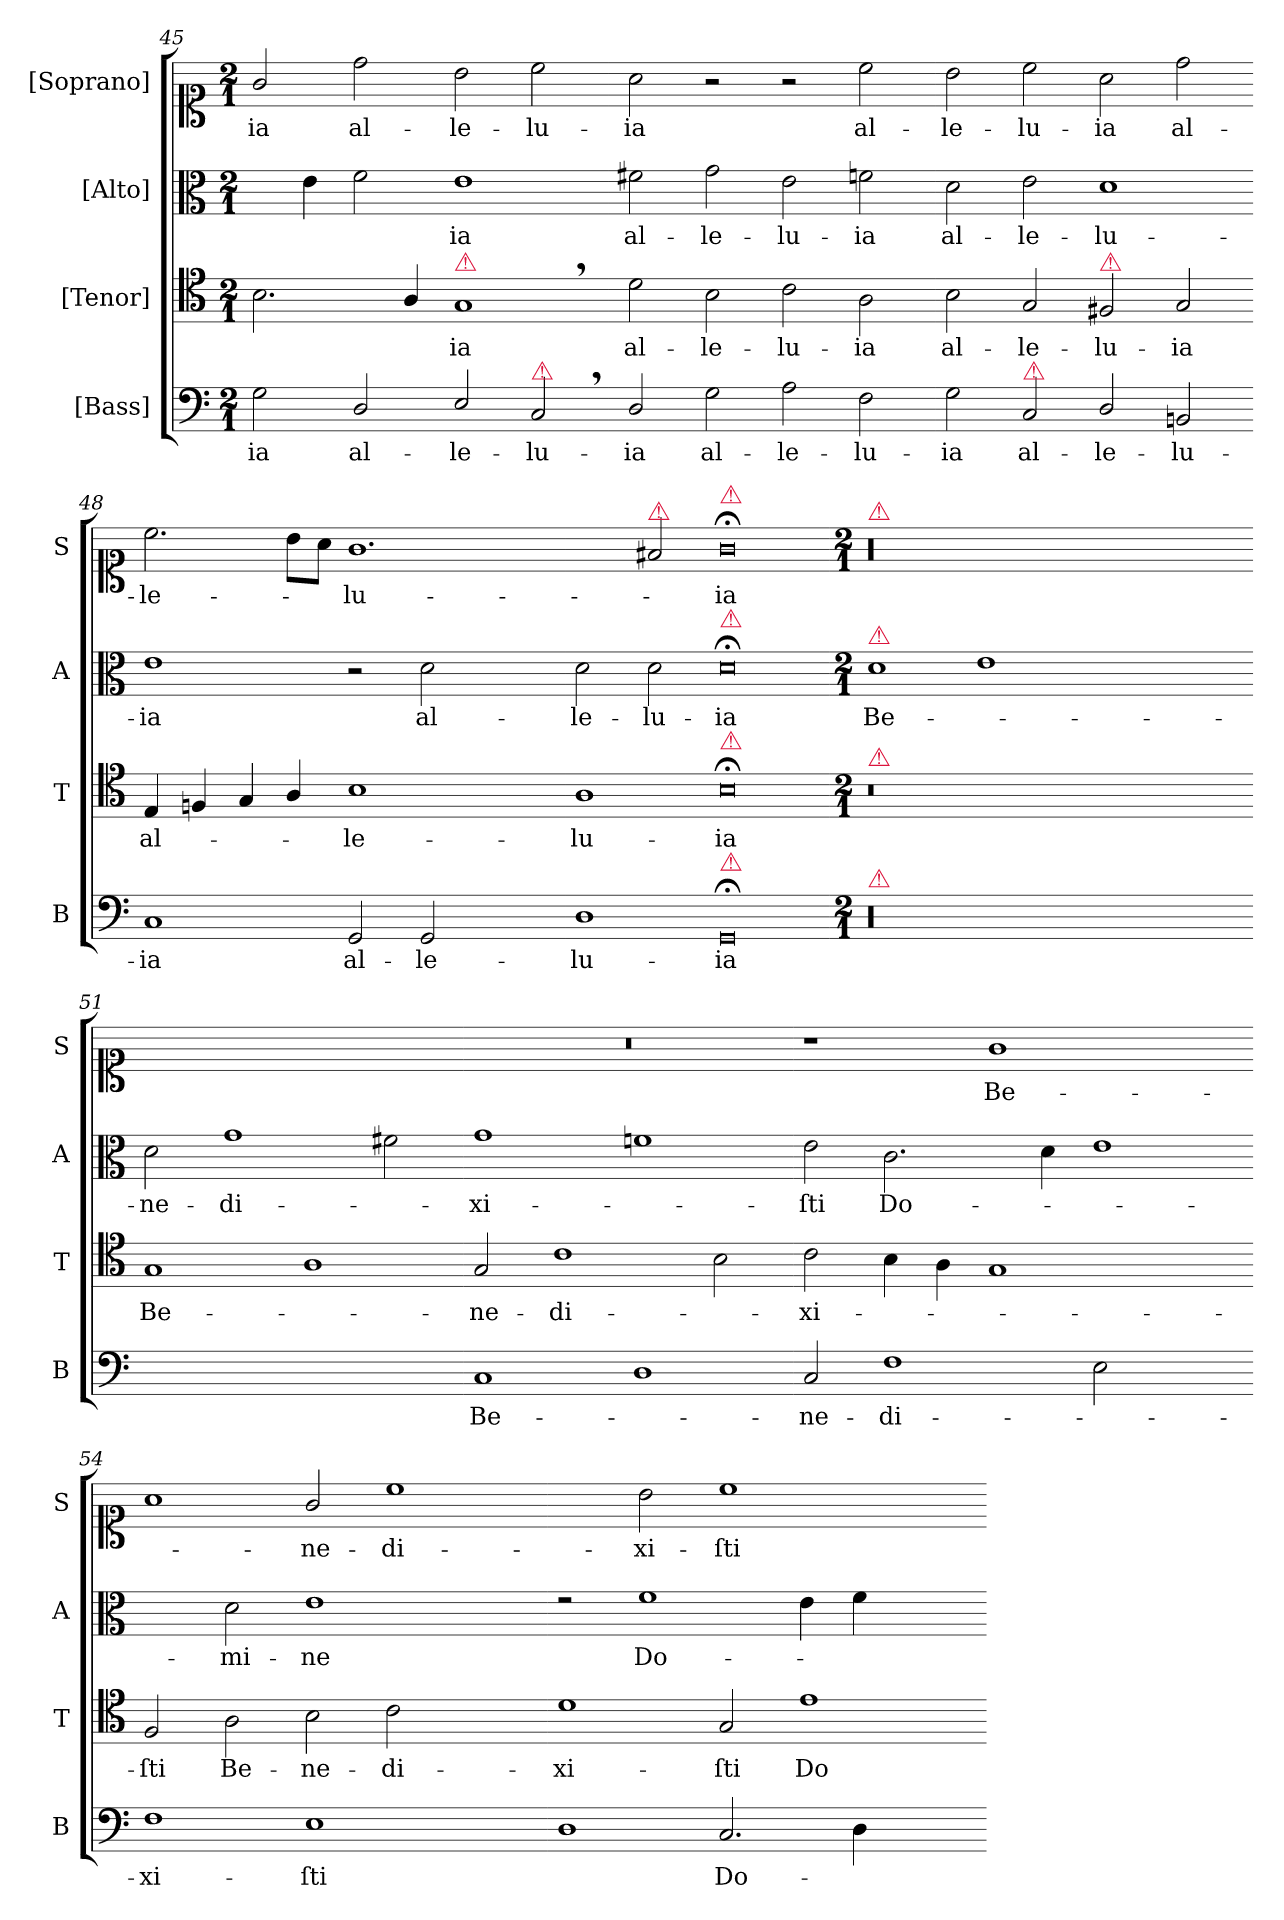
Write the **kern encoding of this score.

**kern	**text	**kern	**text	**kern	**text	**kern	**text
*part4	*part4	*part3	*part3	*part2	*part2	*part1	*part1
*staff4	*staff4	*staff3	*staff3	*staff2	*staff2	*staff1	*staff1
*I"[Bass]	*	*I"[Tenor]	*	*I"[Alto]	*	*I"[Soprano]	*
*I'B	*	*I'T	*	*I'A	*	*I'S	*
*clefF4	*	*clefC4	*	*clefC3	*	*clefC1	*
*k[]	*	*k[]	*	*k[]	*	*k[]	*
*M2/1	*	*M2/1	*	*M2/1	*	*M2/1	*
=45	=45	=45	=45	=45	=45	=45	=45
!	!	!	!	!	!	!	!LO:LY:i
2G\	-ia	2.B\	.	4ryy	.	2g/	-ia
.	.	.	.	4e\	.	.	.
!	!LO:LY:i	!	!	!	!	!	!LO:LY:i
2D/	al-	.	.	2f\	.	2dd\	al-
.	.	4A/	.	.	.	.	.
!	!	!LO:TX:a:color=crimson:t=⚠	!	!	!	!	!
!	!LO:LY:i	!	!	!	!LO:LY:i	!	!LO:LY:i
2E/	-le-	1G,<	-ia	1e	-ia	2b\	-le-
!LO:TX:a:color=crimson:t=⚠	!	!	!	!	!	!	!
!	!LO:LY:i	!	!	!	!	!	!LO:LY:i
2C,</	-lu-	.	.	.	.	2cc\	-lu-
=46-	=46-	=46-	=46-	=46-	=46-	=46-	=46-
!	!LO:LY:i	!	!LO:LY:i	!	!	!	!LO:LY:i
2D/	-ia	2d\	al-	2f#X\	al-	2a\	-ia
!	!	!	!LO:LY:i	!	!	!	!
2G\	al-	2B\	-le-	2g\	-le-	2r	.
!	!	!	!LO:LY:i	!	!	!	!
2A\	-le-	2c\	-lu-	2e\	-lu-	2r	.
!	!	!	!LO:LY:i	!	!	!	!
2F\	-lu-	2A\	-ia	2fn\	-ia	2cc\	al-
=47-	=47-	=47-	=47-	=47-	=47-	=47-	=47-
!	!	!	!LO:LY:i	!	!LO:LY:i	!	!
2G\	-ia	2B\	al-	2d\	al-	2b\	-le-
!LO:TX:a:color=crimson:t=⚠	!	!	!	!	!	!	!
!	!LO:LY:i	!	!LO:LY:i	!	!LO:LY:i	!	!
2C/	al-	2G/	-le-	2e\	-le-	2cc\	-lu-
!	!	!LO:TX:a:color=crimson:t=⚠	!	!	!	!	!
!	!LO:LY:i	!	!LO:LY:i	!	!LO:LY:i	!	!
2D/	-le-	2F#X/	-lu-	1d	-lu-	2a\	-ia
!	!LO:LY:i	!	!LO:LY:i	!	!	!	!LO:LY:i
2BBn/	-lu-	2G/	-ia	.	.	2dd\	al-
=48-	=48-	=48-	=48-	=48-	=48-	=48-	=48-
!	!LO:LY:i	!	!LO:LY:i	!	!LO:LY:i	!	!LO:LY:i
1C	-ia	4E/	al-	1e	-ia	2.cc\	-le-
.	.	4Fn/	.	.	.	.	.
.	.	4G/	.	.	.	.	.
.	.	4A/	.	.	.	8b\L	.
.	.	.	.	.	.	8a\J	.
!	!LO:LY:i	!	!LO:LY:i	!	!	!	!LO:LY:i
2GG/	al-	1B	-le-	2r	.	1.g	-lu-
!	!LO:LY:i	!	!	!	!LO:LY:i	!	!
2GG/	-le-	.	.	2d\	al-	.	.
2ryy	.	2ryy	.	2ryy	.	.	.
=49-	=49-	=49-	=49-	=49-	=49-	=49-	=49-
!	!LO:LY:i	!	!LO:LY:i	!	!LO:LY:i	!	!
1D	-lu-	1A	-lu-	2d\	-le-	2ryy	.
!	!	!	!	!	!	!LO:TX:a:color=crimson:t=⚠	!
!	!	!	!	!	!LO:LY:i	!	!
.	.	.	.	2d\	-lu-	2f#X/	.
!	!	!	!	!	!	!LO:TX:a:color=crimson:t=⚠	!
!	!	!	!	!LO:TX:a:color=crimson:t=⚠	!	!	!
!	!	!LO:TX:a:color=crimson:t=⚠	!	!	!	!	!
!LO:TX:a:color=crimson:t=⚠	!	!	!	!	!	!	!
!LO:N:vis=0	!LO:LY:i	!LO:N:vis=0	!LO:LY:i	!LO:N:vis=0	!LO:LY:i	!LO:N:vis=0	!LO:LY:i
1GG;<;	-ia	1B;<;	-ia	1d;<;	-ia	1g;<;	-ia
=50-	=50-	=50-	=50-	=50-	=50-	=50-	=50-
*M2/1	*	*M2/1	*	*M2/1	*	*M2/1	*
!	!	!	!	!	!	!LO:TX:a:color=crimson:t=⚠	!
!	!	!	!	!LO:TX:a:color=crimson:t=⚠	!	!	!
!	!	!LO:TX:a:color=crimson:t=⚠	!	!	!	!	!
!LO:TX:a:color=crimson:t=⚠	!	!	!	!	!	!	!
00r	.	0r	.	1d	Be-	00r	.
.	.	.	.	1e	.	.	.
.	.	0ryy	.	0ryy	.	.	.
=51-	=51-	=51-	=51-	=51-	=51-	=51-	=51-
0ryy	.	1G	Be-	2d\	-ne-	0ryy	.
.	.	.	.	1g	-di-	.	.
.	.	1A	.	.	.	.	.
.	.	.	.	2f#X\	.	.	.
=52-	=52-	=52-	=52-	=52-	=52-	=52-	=52-
1C	Be-	2G/	-ne-	1g	-xi-	0r	.
.	.	1c	-di-	.	.	.	.
1D	.	.	.	1fn	.	.	.
.	.	2B\	.	.	.	.	.
=53-	=53-	=53-	=53-	=53-	=53-	=53-	=53-
2C/	-ne-	2c\	-xi-	2e\	-ſti	1r	.
1F	-di-	4B\	.	2.c\	Do-	.	.
.	.	4A\	.	.	.	.	.
.	.	1G	.	.	.	1g	Be-
.	.	.	.	4d\	.	.	.
2E\	.	.	.	1e\	.	.	.
2ryy	.	2ryy	.	.	.	2ryy	.
=54-	=54-	=54-	=54-	=54-	=54-	=54-	=54-
1F	-xi-	2F/	-ſti	2ryy	.	1a	.
!	!	!	!LO:LY:i	!	!	!	!
.	.	2A\	Be-	2d\	-mi-	.	.
!	!	!	!LO:LY:i	!	!	!	!
1E	-ſti	2B\	-ne-	1e	-ne	2g/	-ne-
!	!	!	!LO:LY:i	!	!	!	!
.	.	2c\	-di-	.	.	1cc\	-di-
2ryy	.	2ryy	.	2ryy	.	.	.
=55-	=55-	=55-	=55-	=55-	=55-	=55-	=55-
!	!	!	!LO:LY:i	!	!	!	!
1D	.	1d	-xi-	2re	.	2ryy	.
.	.	.	.	1f	Do-	2b\	-xi-
!	!	!	!LO:LY:i	!	!	!	!
2.C/	Do-	2G/	-ſti	.	.	1cc	-ſti
.	.	1e\	Do-	4e\	.	.	.
4D\	.	.	.	4f\	.	.	.
2ryy	.	.	.	2ryy	.	2ryy	.
=-	=-	=-	=-	=-	=-	=-	=-
*-	*-	*-	*-	*-	*-	*-	*-
